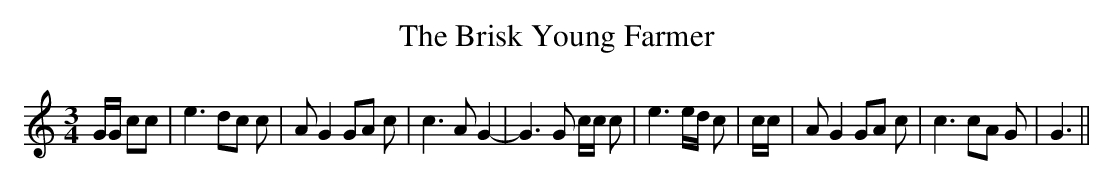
X:1
T:The Brisk Young Farmer
M:3/4
L:1/8
K:C
 G/2G/2 cc| e3 dc c| A G2 GA c| c3 A G2-| G3 G c/2c/2 c| e3 e/2d/2 c|\
 c/2c/2| A G2 GA c| c3 cA G| G3||
